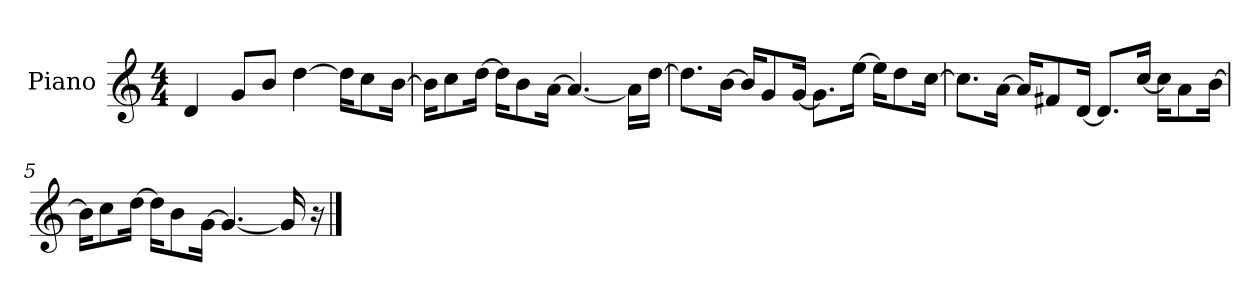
**kern
*part1
*staff1
*I"Piano
*I'P-no
*clefG2
*k[]
*M4/4
*MM90
=1
4d/
8g/L
8b/J
[4dd\
16dd\KL]
8cc\
[16b\Jk
=2
16b\KL]
8cc\
[16dd\Jk
16dd\KL]
8b\
[16a\Jk
4.a/_
16a\LL]
[16dd\JJ
=3
8.dd\L]
[16b\Jk
16b/KL]
8g/
[16g/Jk
8.g\L]
[16ee\Jk
16ee\KL]
8dd\
[16cc\Jk
=4
8.cc\L]
[16a\Jk
16a/KL]
8f#X/
[16d/Jk
8.d/L]
[16cc/Jk
16cc\KL]
8a\
[16b\Jk
!!LO:LB:g=z
=5
16b\KL]
8cc\
[16dd\Jk
16dd\KL]
8b\
[16g\Jk
4.g/_
16g/]
16r
==
*-
